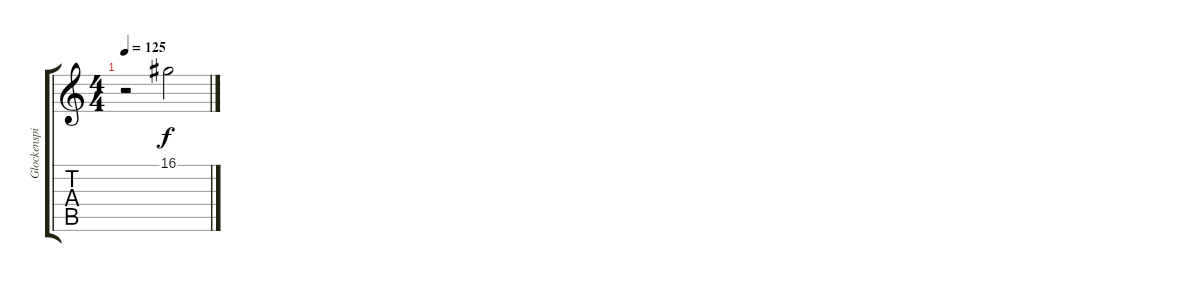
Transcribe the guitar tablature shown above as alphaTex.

\track ("Glockenspiel" "Glockenspi") {instrument glockenspiel}
\staff {score tabs}
\tuning (E4 B3 G3 D3 A2 E2) {hide}
\ts (4 4)
\tempo 125
\clef g2
\ks c
r.2{dy f} 16.1.2
